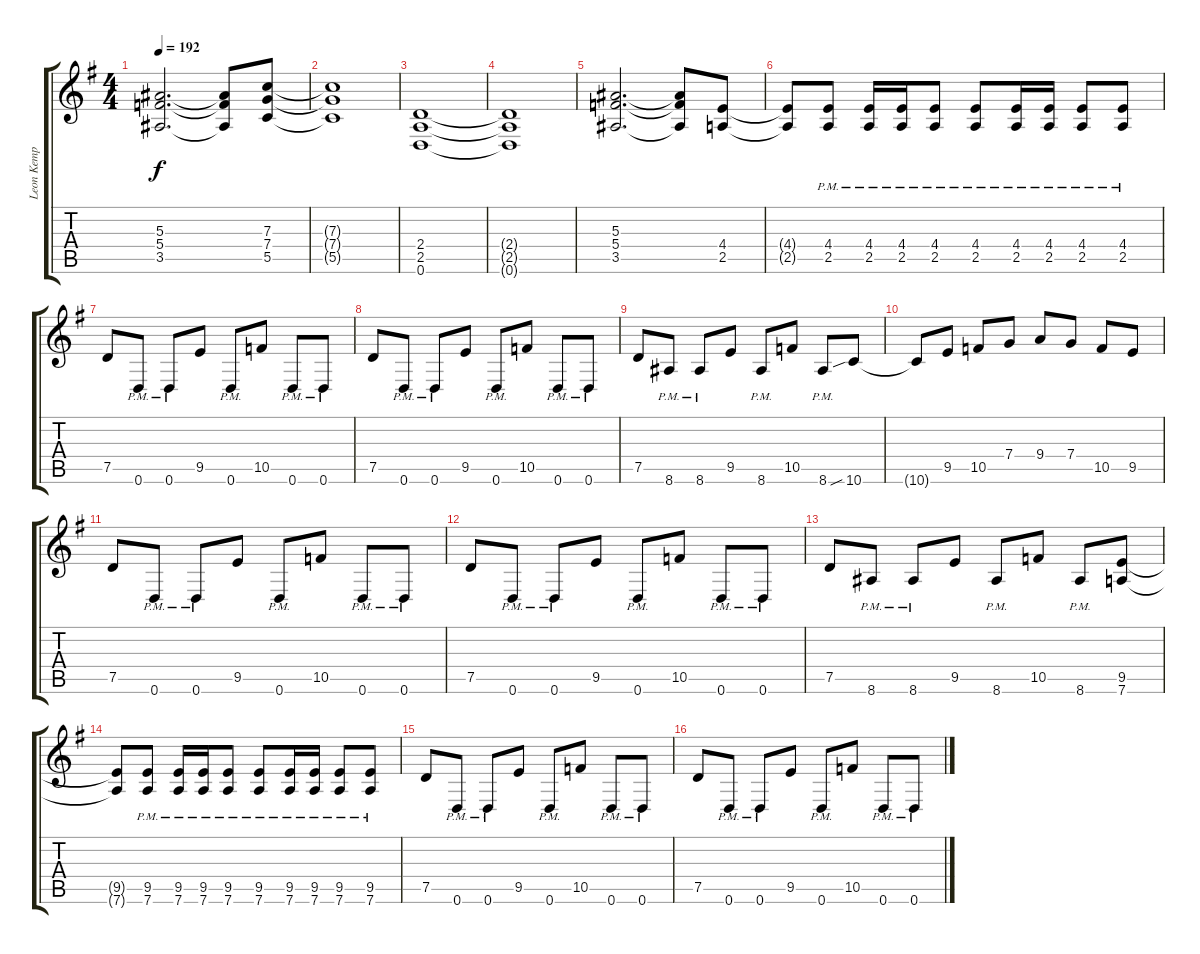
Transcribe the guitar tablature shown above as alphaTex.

\track ("Leon Kemp" "Leon Kemp") {instrument distortionguitar}
\staff {score tabs}
\tuning (D4 A3 F3 C3 G2 D2) {hide}
\ts (4 4)
\tempo 192
\clef g2
\ks g
(5.3 5.4 3.5).2{d dy f} (5.3{t} 5.4{t} 3.5{t}).8 (7.3 7.4 5.5).8 |
(7.3{t} 7.4{t} 5.5{t}).1 |
(2.4 2.5 0.6).1 |
(2.4{t} 2.5{t} 0.6{t}).1 |
(5.3 5.4 3.5).2{d} (5.3{t} 5.4{t} 3.5{t}).8 (4.4 2.5).8 |
(4.4{t} 2.5{t}).8 (4.4{pm} 2.5{pm}).8 (4.4{pm} 2.5{pm}).16 (4.4{pm} 2.5{pm}).16 (4.4{pm} 2.5{pm}).8 (4.4{pm} 2.5{pm}).8 (4.4{pm} 2.5{pm}).16 (4.4{pm} 2.5{pm}).16 (4.4{pm} 2.5{pm}).8 (4.4{pm} 2.5{pm}).8 |
7.5.8 0.6{pm}.8 0.6{pm}.8 9.5.8 0.6{pm}.8 10.5.8 0.6{pm}.8 0.6{pm}.8 |
7.5.8 0.6{pm}.8 0.6{pm}.8 9.5.8 0.6{pm}.8 10.5.8 0.6{pm}.8 0.6{pm}.8 |
7.5.8 8.6{pm}.8 8.6{pm}.8 9.5.8 8.6{pm}.8 10.5.8 8.6{pm}.8 10.6{sib}.8 |
10.6{t}.8 9.5.8 10.5.8 7.4.8 9.4.8 7.4.8 10.5.8 9.5.8 |
7.5.8 0.6{pm}.8 0.6{pm}.8 9.5.8 0.6{pm}.8 10.5.8 0.6{pm}.8 0.6{pm}.8 |
7.5.8 0.6{pm}.8 0.6{pm}.8 9.5.8 0.6{pm}.8 10.5.8 0.6{pm}.8 0.6{pm}.8 |
7.5.8 8.6{pm}.8 8.6{pm}.8 9.5.8 8.6{pm}.8 10.5.8 8.6{pm}.8 (9.5 7.6).8 |
(9.5{t} 7.6{t}).8 (9.5{pm} 7.6{pm}).8 (9.5{pm} 7.6{pm}).16 (9.5{pm} 7.6{pm}).16 (9.5{pm} 7.6{pm}).8 (9.5{pm} 7.6{pm}).8 (9.5{pm} 7.6{pm}).16 (9.5{pm} 7.6{pm}).16 (9.5{pm} 7.6{pm}).8 (9.5{pm} 7.6{pm}).8 |
7.5.8 0.6{pm}.8 0.6{pm}.8 9.5.8 0.6{pm}.8 10.5.8 0.6{pm}.8 0.6{pm}.8 |
7.5.8 0.6{pm}.8 0.6{pm}.8 9.5.8 0.6{pm}.8 10.5.8 0.6{pm}.8 0.6{pm}.8
